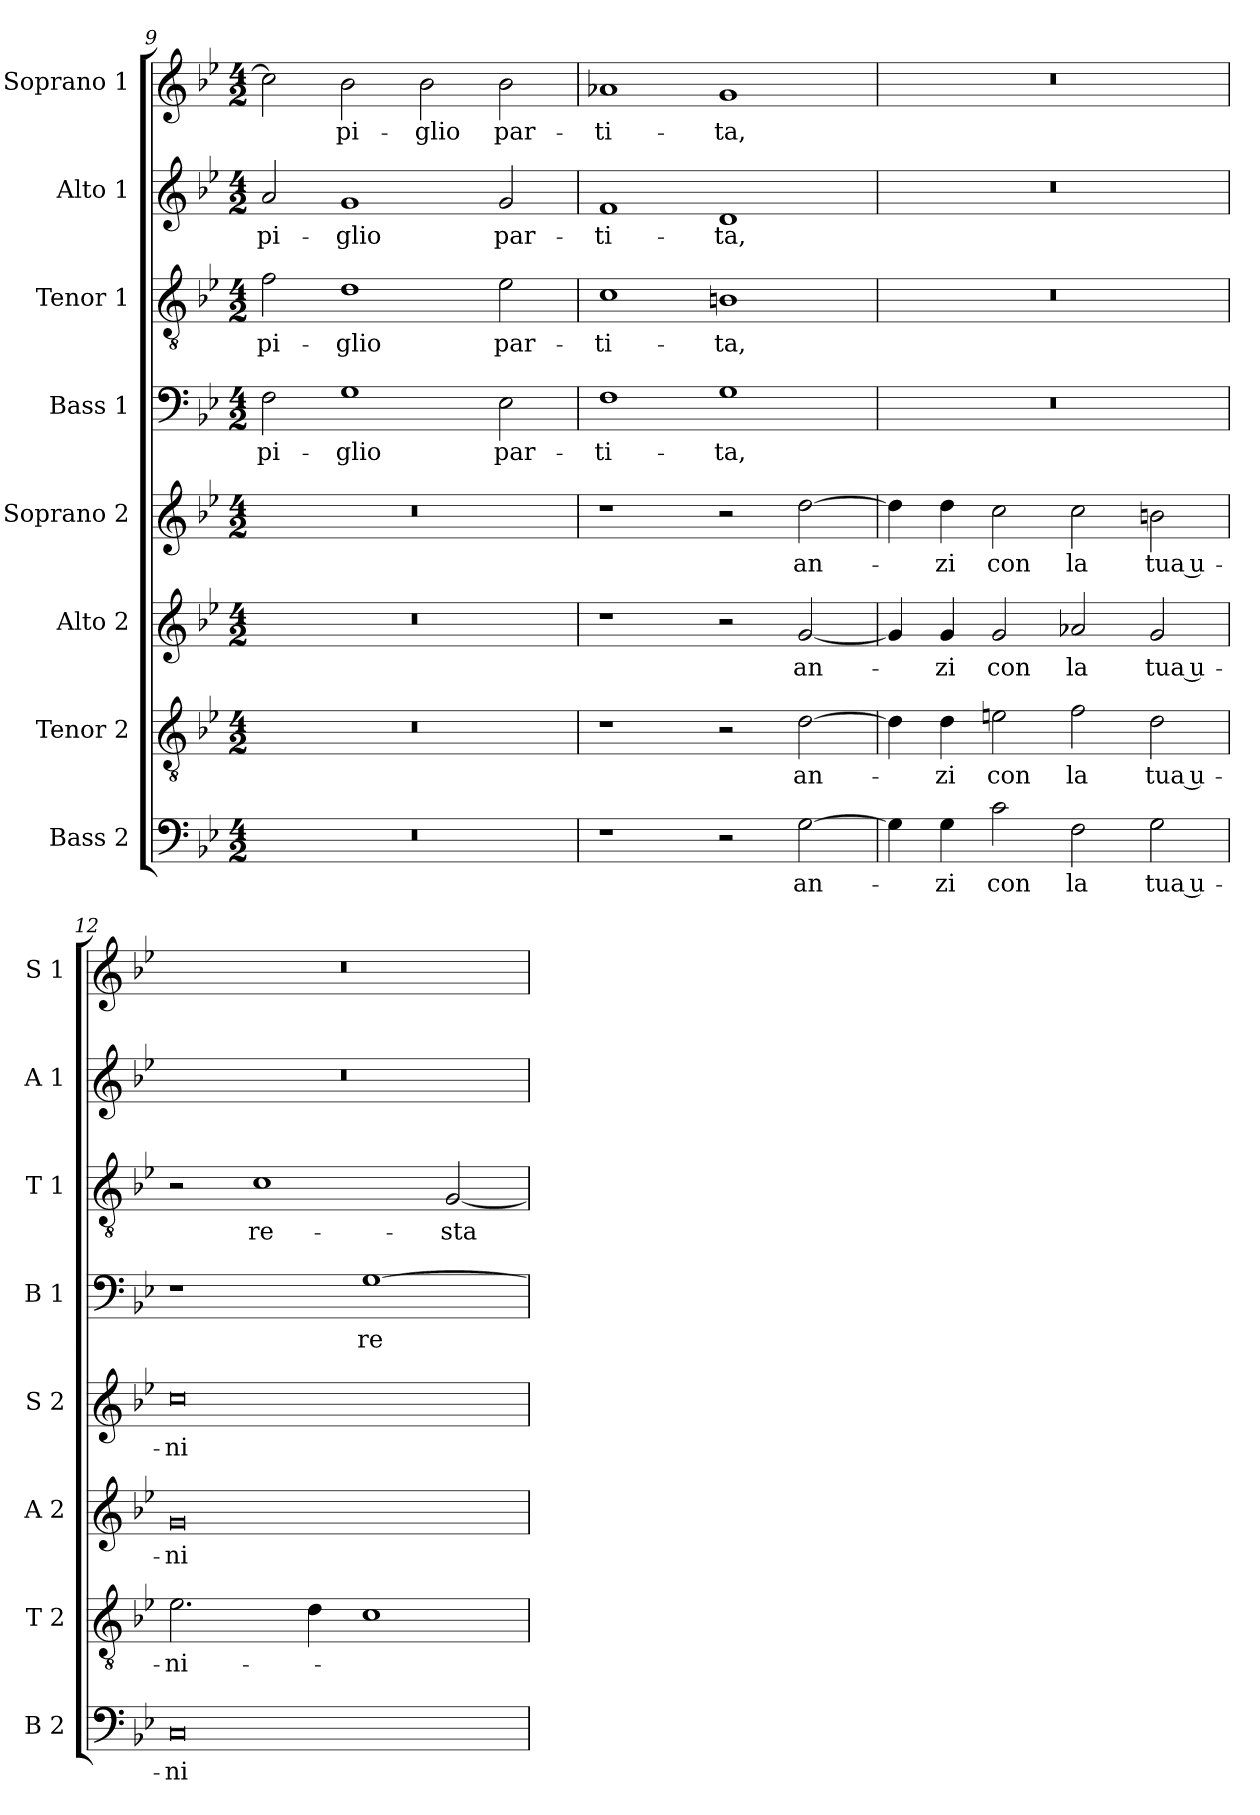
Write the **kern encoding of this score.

**kern	**text	**kern	**text	**kern	**text	**kern	**text	**kern	**text	**kern	**text	**kern	**text	**kern	**text
*part8	*part8	*part7	*part7	*part6	*part6	*part5	*part5	*part4	*part4	*part3	*part3	*part2	*part2	*part1	*part1
*staff8	*staff8	*staff7	*staff7	*staff6	*staff6	*staff5	*staff5	*staff4	*staff4	*staff3	*staff3	*staff2	*staff2	*staff1	*staff1
*I"Bass 2	*	*I"Tenor 2	*	*I"Alto 2	*	*I"Soprano 2	*	*I"Bass 1	*	*I"Tenor 1	*	*I"Alto 1	*	*I"Soprano 1	*
*I'B 2	*	*I'T 2	*	*I'A 2	*	*I'S 2	*	*I'B 1	*	*I'T 1	*	*I'A 1	*	*I'S 1	*
!!LO:LB:g=z
*clefF4	*	*clefGv2	*	*clefG2	*	*clefG2	*	*clefF4	*	*clefGv2	*	*clefG2	*	*clefG2	*
*k[b-e-]	*	*k[b-e-]	*	*k[b-e-]	*	*k[b-e-]	*	*k[b-e-]	*	*k[b-e-]	*	*k[b-e-]	*	*k[b-e-]	*
*B-:	*	*B-:	*	*B-:	*	*B-:	*	*B-:	*	*B-:	*	*B-:	*	*B-:	*
*M4/2	*	*M4/2	*	*M4/2	*	*M4/2	*	*M4/2	*	*M4/2	*	*M4/2	*	*M4/2	*
=9	=9	=9	=9	=9	=9	=9	=9	=9	=9	=9	=9	=9	=9	=9	=9
!	!	!	!	!	!	!	!	!	!LO:LY:b	!	!LO:LY:b	!	!LO:LY:b	!	!
0r	.	0r	.	0r	.	0r	.	2F\	pi-	2f\	pi-	2a/	pi-	2cc\]	.
!	!	!	!	!	!	!	!	!	!LO:LY:b	!	!LO:LY:b	!	!LO:LY:b	!	!LO:LY:b
.	.	.	.	.	.	.	.	1G	-glio	1d	-glio	1g	-glio	2b-\	pi-
!	!	!	!	!	!	!	!	!	!	!	!	!	!	!	!LO:LY:b
.	.	.	.	.	.	.	.	.	.	.	.	.	.	2b-\	-glio
!	!	!	!	!	!	!	!	!	!LO:LY:b	!	!LO:LY:b	!	!LO:LY:b	!	!LO:LY:b
.	.	.	.	.	.	.	.	2E-\	par-	2e-\	par-	2g/	par-	2b-\	par-
=10	=10	=10	=10	=10	=10	=10	=10	=10	=10	=10	=10	=10	=10	=10	=10
!	!	!	!	!	!	!	!	!	!LO:LY:b	!	!LO:LY:b	!	!LO:LY:b	!	!LO:LY:b
1r	.	1r	.	1r	.	1r	.	1F	-ti-	1c	-ti-	1f	-ti-	1a-X	-ti-
!	!	!	!	!	!	!	!	!	!LO:LY:b	!	!LO:LY:b	!	!LO:LY:b	!	!LO:LY:b
2r	.	2r	.	2r	.	2r	.	1G	-ta,	1Bn	-ta,	1d	-ta,	1g	-ta,
!	!LO:LY:b	!	!LO:LY:b	!	!LO:LY:b	!	!LO:LY:b	!	!	!	!	!	!	!	!
[2G\	an-	[2d\	an-	[2g/	an-	[2dd\	an-	.	.	.	.	.	.	.	.
=11	=11	=11	=11	=11	=11	=11	=11	=11	=11	=11	=11	=11	=11	=11	=11
4G\]	.	4d\]	.	4g/]	.	4dd\]	.	0r	.	0r	.	0r	.	0r	.
!	!LO:LY:b	!	!LO:LY:b	!	!LO:LY:b	!	!LO:LY:b	!	!	!	!	!	!	!	!
4G\	-zi	4d\	-zi	4g/	-zi	4dd\	-zi	.	.	.	.	.	.	.	.
!	!LO:LY:b	!	!LO:LY:b	!	!LO:LY:b	!	!LO:LY:b	!	!	!	!	!	!	!	!
2c\	con	2en\	con	2g/	con	2cc\	con	.	.	.	.	.	.	.	.
!	!LO:LY:b	!	!LO:LY:b	!	!LO:LY:b	!	!LO:LY:b	!	!	!	!	!	!	!	!
2F\	la	2f\	la	2a-X/	la	2cc\	la	.	.	.	.	.	.	.	.
!	!LO:LY:b	!	!LO:LY:b	!	!LO:LY:b	!	!LO:LY:b	!	!	!	!	!	!	!	!
2G\	tua u-	2d\	tua u-	2g/	tua u-	2bn\	tua u-	.	.	.	.	.	.	.	.
=12	=12	=12	=12	=12	=12	=12	=12	=12	=12	=12	=12	=12	=12	=12	=12
!	!LO:LY:b	!	!LO:LY:b	!	!LO:LY:b	!	!LO:LY:b	!	!	!	!	!	!	!	!
0C	-ni-	2.e-\	-ni-	0g	-ni-	0cc	-ni-	1r	.	2r	.	0r	.	0r	.
!	!	!	!	!	!	!	!	!	!	!	!LO:LY:b	!	!	!	!
.	.	.	.	.	.	.	.	.	.	1c	re-	.	.	.	.
.	.	4d\	.	.	.	.	.	.	.	.	.	.	.	.	.
!	!	!	!	!	!	!	!	!	!LO:LY:b	!	!	!	!	!	!
.	.	1c	.	.	.	.	.	[1G	re-	.	.	.	.	.	.
!	!	!	!	!	!	!	!	!	!	!	!LO:LY:b	!	!	!	!
.	.	.	.	.	.	.	.	.	.	[2G/	-sta	.	.	.	.
=	=	=	=	=	=	=	=	=	=	=	=	=	=	=	=
*-	*-	*-	*-	*-	*-	*-	*-	*-	*-	*-	*-	*-	*-	*-	*-
